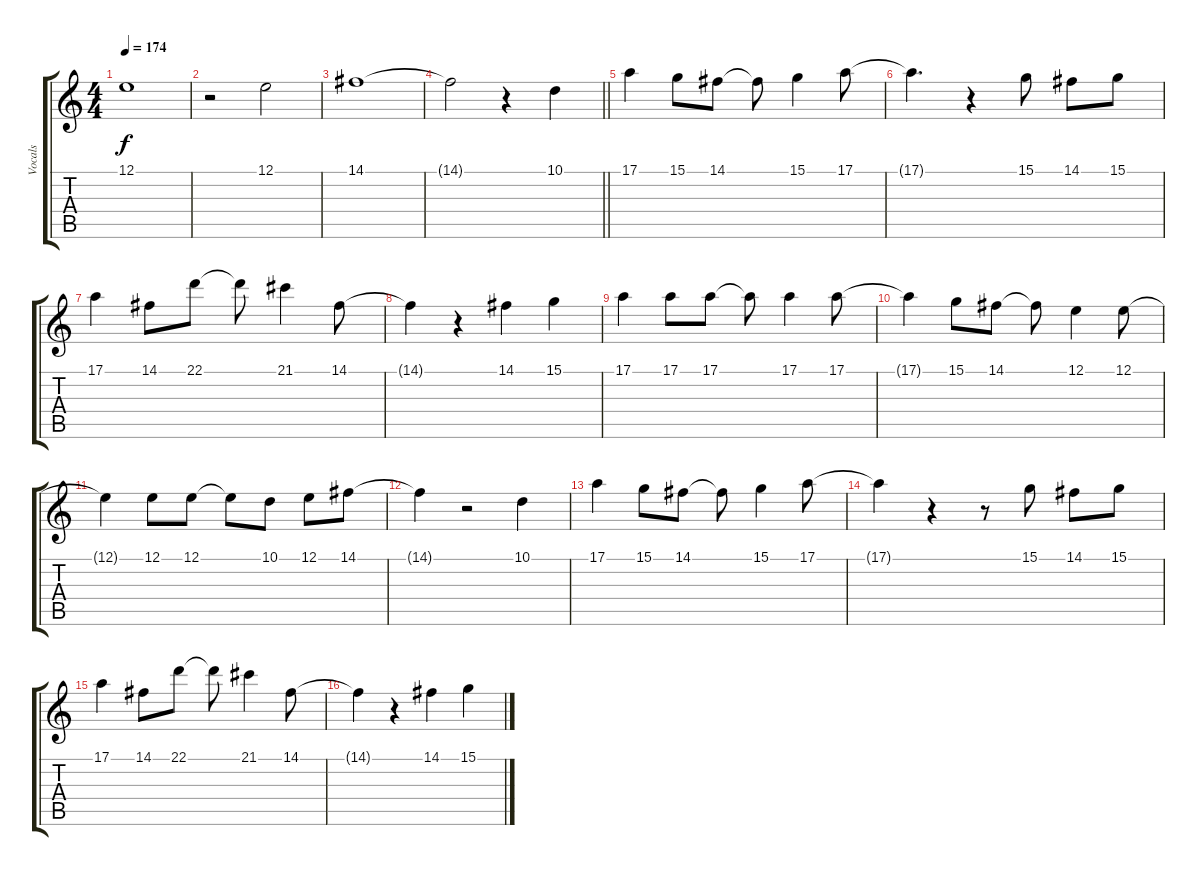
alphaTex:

\track ("Vocals" "Vocals") {instrument flute}
\staff {score tabs}
\tuning (E4 B3 G3 D3 A2 E2) {hide}
\ts (4 4)
\tempo 174
\clef g2
\ks c
12.1{t}.1{dy f} |
r.2 12.1.2 |
14.1.1 |
\barLineRight lightlight
14.1{t}.2 r.4 10.1.4 |
17.1.4 15.1.8 14.1.8 14.1{t}.8 15.1.4 17.1.8 |
17.1{t}.4{d} r.4 15.1.8 14.1.8 15.1.8 |
17.1.4 14.1.8 22.1.8 22.1{t}.8 21.1.4 14.1.8 |
14.1{t}.4 r.4 14.1.4 15.1.4 |
17.1.4 17.1.8 17.1.8 17.1{t}.8 17.1.4 17.1.8 |
17.1{t}.4 15.1.8 14.1.8 14.1{t}.8 12.1.4 12.1.8 |
12.1{t}.4 12.1.8 12.1.8 12.1{t}.8 10.1.8 12.1.8 14.1.8 |
14.1{t}.4 r.2 10.1.4 |
17.1.4 15.1.8 14.1.8 14.1{t}.8 15.1.4 17.1.8 |
17.1{t}.4 r.4 r.8 15.1.8 14.1.8 15.1.8 |
17.1.4 14.1.8 22.1.8 22.1{t}.8 21.1.4 14.1.8 |
14.1{t}.4 r.4 14.1.4 15.1.4
